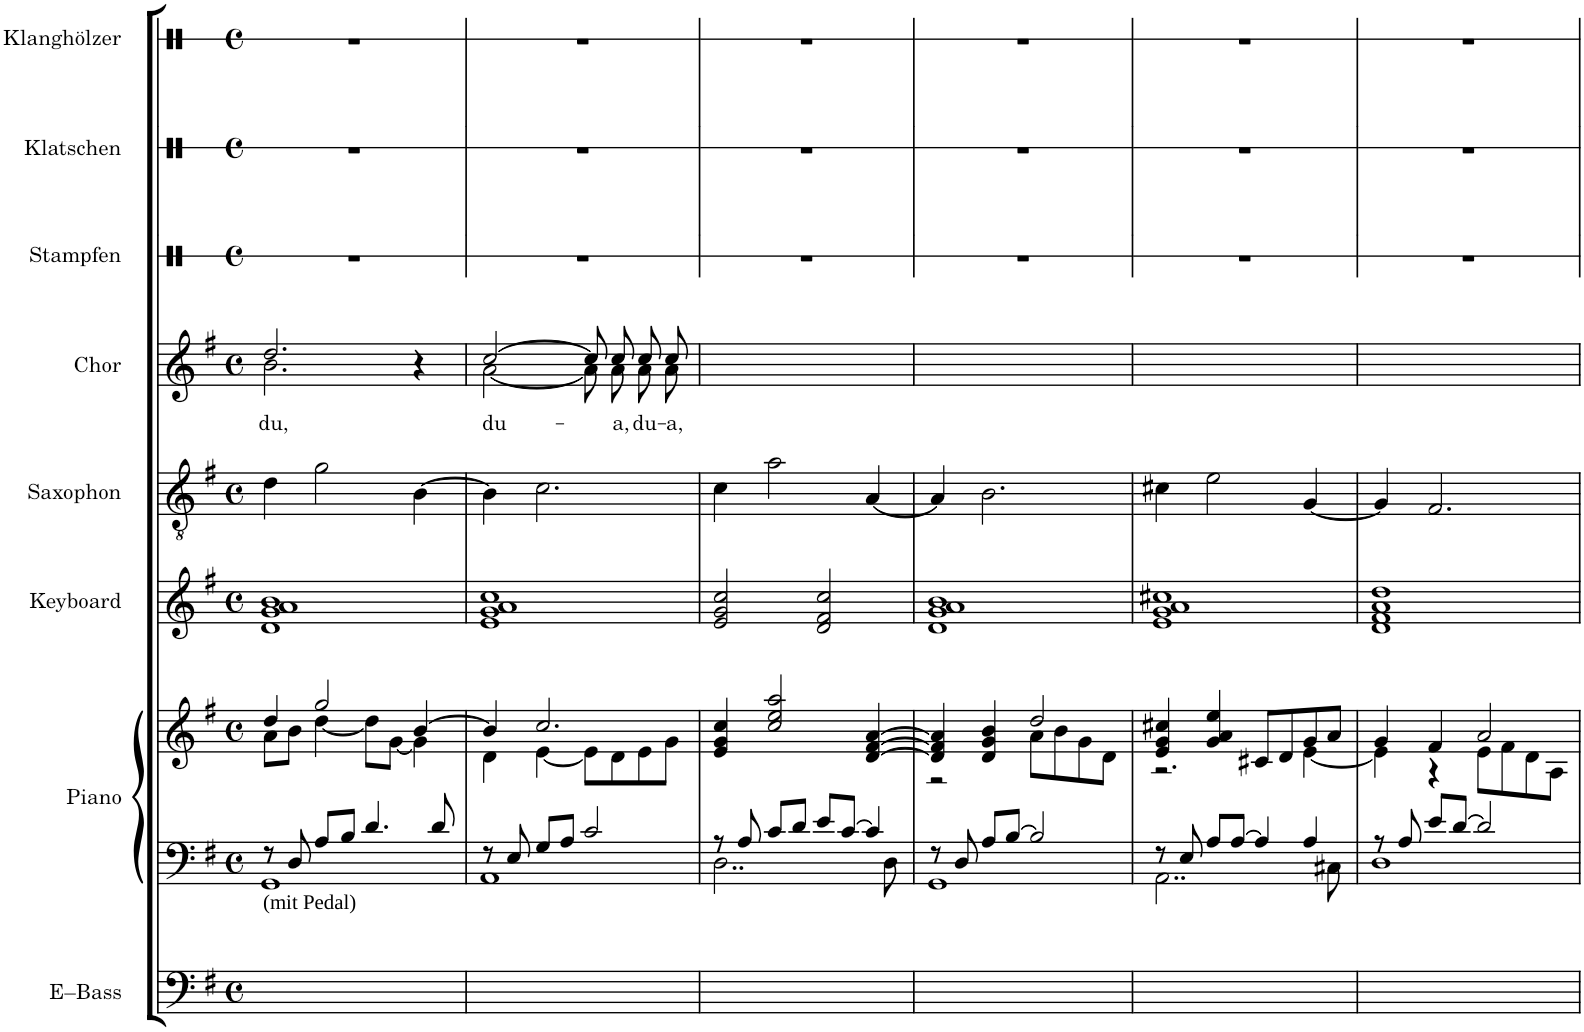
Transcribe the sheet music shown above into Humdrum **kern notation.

**kern	**kern	**kern	**kern	**kern	**kern	**text	**kern	**kern	**kern
*part8	*part7	*part7	*part6	*part5	*part4	*part4	*part3	*part2	*part1
*staff9	*staff8	*staff7	*staff6	*staff5	*staff4	*staff4	*staff3	*staff2	*staff1
*I"E–Bass	*I"Piano	*	*I"Keyboard	*I"Saxophon	*I"Chor	*	*I"Stampfen	*I"Klatschen	*I"Klanghölzer
*I'E-B.	*	*	*	*I'Sax.	*I'Chor	*	*I'Sta.	*I'Klt.	*I'Klh.
*	*	*	*	*	*	*	*stria1	*stria1	*stria1
*clefF4	*clefF4	*clefG2	*clefG2	*clefGv2	*clefG2	*	*clefX	*clefX	*clefX
*	*	*	*	*Trd8c14	*	*	*	*	*
*k[f#]	*k[f#]	*k[f#]	*k[f#]	*k[f#]	*k[f#]	*	*k[]	*k[]	*k[]
*M4/4	*M4/4	*M4/4	*M4/4	*M4/4	*M4/4	*	*M4/4	*M4/4	*M4/4
*met(c)	*met(c)	*met(c)	*met(c)	*met(c)	*met(c)	*	*met(c)	*met(c)	*met(c)
=1	=1	=1	=1	=1	=1	=1	=1	=1	=1
*	*^	*^	*	*	*^	*	*	*	*
!	!LO:TX:b:t=(mit Pedal)	!	!	!	!	!	!	!	!	!	!	!
!	!	!	!	!	!	!	!	!	!LO:LY:b	!	!	!
1ryy	8r	1GG	4dd/	8a\L	1d 1g 1a 1b	4d\	2.dd/	2.b\	du,	1r	1r	1r
.	8D/	.	.	8b\J	.	.	.	.	.	.	.	.
.	8A/L	.	2gg/	[4dd\	.	2g\	.	.	.	.	.	.
.	8B/J	.	.	.	.	.	.	.	.	.	.	.
.	4.d/	.	.	8dd\L]	.	.	.	.	.	.	.	.
.	.	.	.	[8g\J	.	.	.	.	.	.	.	.
.	.	.	[4b/	4g\]	.	[4B\	4r	4ryy	.	.	.	.
.	8d/	.	.	.	.	.	.	.	.	.	.	.
=2	=2	=2	=2	=2	=2	=2	=2	=2	=2	=2	=2	=2
!	!	!	!	!	!	!	!	!	!LO:LY:b	!	!	!
1ryy	8r	1AA	4b/]	4d\	1e 1g 1a 1cc	4B\]	[2cc/	[2a\	du-	1r	1r	1r
.	8E/	.	.	.	.	.	.	.	.	.	.	.
.	8G/L	.	2.cc/	[4e\	.	2.c\	.	.	.	.	.	.
.	8A/J	.	.	.	.	.	.	.	.	.	.	.
.	2c/	.	.	8e\L]	.	.	8cc/L]	8a\L]	.	.	.	.
!	!	!	!	!	!	!	!	!	!LO:LY:b	!	!	!
.	.	.	.	8d\	.	.	8cc/J	8a\J	-a,	.	.	.
!	!	!	!	!	!	!	!	!	!LO:LY:b	!	!	!
.	.	.	.	8e\	.	.	8cc/L	8a\L	du-	.	.	.
!	!	!	!	!	!	!	!	!	!LO:LY:b	!	!	!
.	.	.	.	8g\J	.	.	8cc/J	8a\J	-a,	.	.	.
*	*	*	*v	*v	*	*	*v	*v	*	*	*	*
=3	=3	=3	=3	=3	=3	=3	=3	=3	=3	=3
1ryy	8r	2..D\	4e/ 4g/ 4cc/	2e/ 2g/ 2cc/	4c\	1ryy	.	1r	1r	1r
.	8A/	.	.	.	.	.	.	.	.	.
.	8c/L	.	2cc/ 2ee/ 2aa/	.	2a\	.	.	.	.	.
.	8d/J	.	.	.	.	.	.	.	.	.
.	8e/L	.	.	2d/ 2f#/ 2cc/	.	.	.	.	.	.
.	[8c/J	.	.	.	.	.	.	.	.	.
.	4c/]	.	[4d/ [4f#/ [4a/	.	[4A/	.	.	.	.	.
.	.	8D\	.	.	.	.	.	.	.	.
=4	=4	=4	=4	=4	=4	=4	=4	=4	=4	=4
*	*	*	*^	*	*	*	*	*	*	*
1ryy	8r	1GG	4d/] 4f#/] 4a/]	2r	1d 1g 1a 1b	4A/]	1ryy	.	1r	1r	1r
.	8D/	.	.	.	.	.	.	.	.	.	.
.	8A/L	.	4d/ 4g/ 4b/	.	.	2.B\	.	.	.	.	.
.	[8B/J	.	.	.	.	.	.	.	.	.	.
.	2B/]	.	2dd/	8a\L	.	.	.	.	.	.	.
.	.	.	.	8b\	.	.	.	.	.	.	.
.	.	.	.	8g\	.	.	.	.	.	.	.
.	.	.	.	8d\J	.	.	.	.	.	.	.
=5	=5	=5	=5	=5	=5	=5	=5	=5	=5	=5	=5
1ryy	8r	2..AA\	4e/ 4g/ 4cc#X/	2.r	1e 1g 1a 1cc#X	4c#X\	1ryy	.	1r	1r	1r
.	8E/	.	.	.	.	.	.	.	.	.	.
.	8A/L	.	4g/ 4a/ 4ee/	.	.	2e\	.	.	.	.	.
.	[8A/J	.	.	.	.	.	.	.	.	.	.
.	4A/]	.	8c#X/L	.	.	.	.	.	.	.	.
.	.	.	8d/	.	.	.	.	.	.	.	.
.	4A/	.	8g/	[4e\	.	[4G/	.	.	.	.	.
.	.	8C#X\	8a/J	.	.	.	.	.	.	.	.
=6	=6	=6	=6	=6	=6	=6	=6	=6	=6	=6	=6
1ryy	8r	1D	4g/	4e\]	1d 1f# 1a 1dd	4G/]	1ryy	.	1r	1r	1r
.	8A/	.	.	.	.	.	.	.	.	.	.
.	8e/L	.	4f#/	4r	.	2.F#/	.	.	.	.	.
.	[8d/J	.	.	.	.	.	.	.	.	.	.
.	2d/]	.	2a/	8e\L	.	.	.	.	.	.	.
.	.	.	.	8f#\	.	.	.	.	.	.	.
.	.	.	.	8d\	.	.	.	.	.	.	.
.	.	.	.	8A\J	.	.	.	.	.	.	.
*	*v	*v	*	*	*	*	*	*	*	*	*
*	*	*v	*v	*	*	*	*	*	*	*
=	=	=	=	=	=	=	=	=	=
*-	*-	*-	*-	*-	*-	*-	*-	*-	*-
